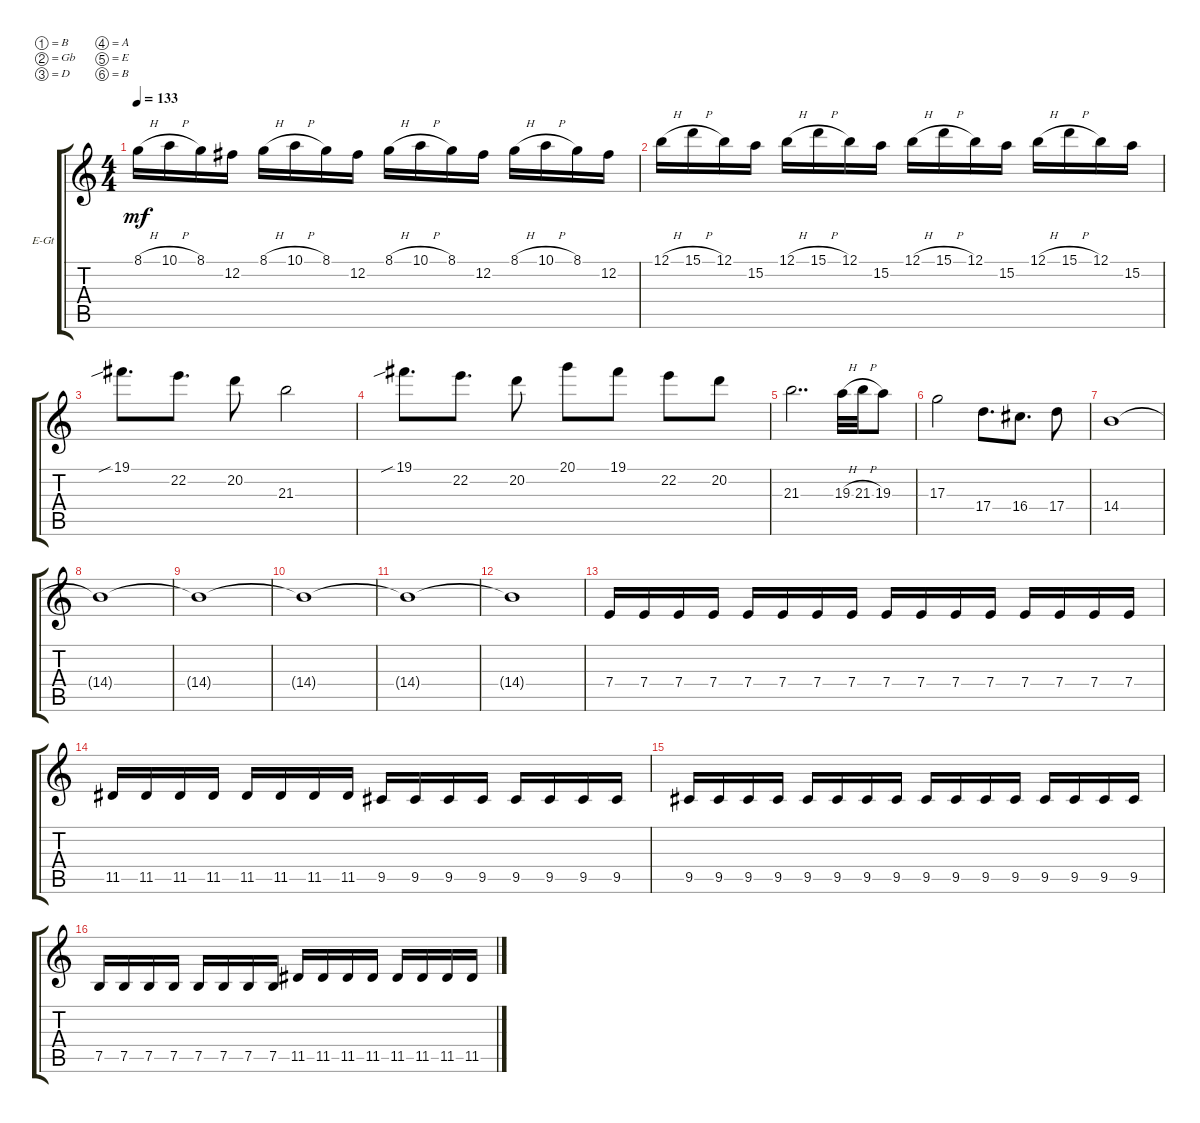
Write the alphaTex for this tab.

\bracketExtendMode groupsimilarinstruments
\firstSystemTrackNameOrientation horizontal
\otherSystemsTrackNameOrientation horizontal
\track ("Vesa Kenttãkumpu" "E-Gt") {instrument distortionguitar}
\staff {score tabs}
\tuning (B3 Gb3 D3 A2 E2 B1)
\ts (4 4)
\tempo 133
\clef g2
\ks c
8.1{h}.16{dy mf} 10.1{h}.16 8.1.16 12.2.16 8.1{h}.16 10.1{h}.16 8.1.16 12.2.16 8.1{h}.16 10.1{h}.16 8.1.16 12.2.16 8.1{h}.16 10.1{h}.16 8.1.16 12.2.16 |
12.1{h}.16 15.1{h}.16 12.1.16 15.2.16 12.1{h}.16 15.1{h}.16 12.1.16 15.2.16 12.1{h}.16 15.1{h}.16 12.1.16 15.2.16 12.1{h}.16 15.1{h}.16 12.1.16 15.2.16 |
19.1{sib}.8{d} 22.2.8{d} 20.2.8 21.3.2 |
19.1{sib}.8{d} 22.2.8{d} 20.2.8 20.1.8 19.1.8 22.2.8 20.2.8 |
21.3.2{dd} 19.3{h}.32 21.3{h}.32 19.3.8 |
17.3.2 17.4.8{d} 16.4.8{d} 17.4.8 |
14.4.1 |
14.4{t}.1 |
14.4{t}.1 |
14.4{t}.1 |
14.4{t}.1 |
14.4{t}.1 |
7.4.16 7.4.16 7.4.16 7.4.16 7.4.16 7.4.16 7.4.16 7.4.16 7.4.16 7.4.16 7.4.16 7.4.16 7.4.16 7.4.16 7.4.16 7.4.16 |
11.5.16 11.5.16 11.5.16 11.5.16 11.5.16 11.5.16 11.5.16 11.5.16 9.5.16 9.5.16 9.5.16 9.5.16 9.5.16 9.5.16 9.5.16 9.5.16 |
9.5.16 9.5.16 9.5.16 9.5.16 9.5.16 9.5.16 9.5.16 9.5.16 9.5.16 9.5.16 9.5.16 9.5.16 9.5.16 9.5.16 9.5.16 9.5.16 |
7.5.16 7.5.16 7.5.16 7.5.16 7.5.16 7.5.16 7.5.16 7.5.16 11.5.16 11.5.16 11.5.16 11.5.16 11.5.16 11.5.16 11.5.16 11.5.16
